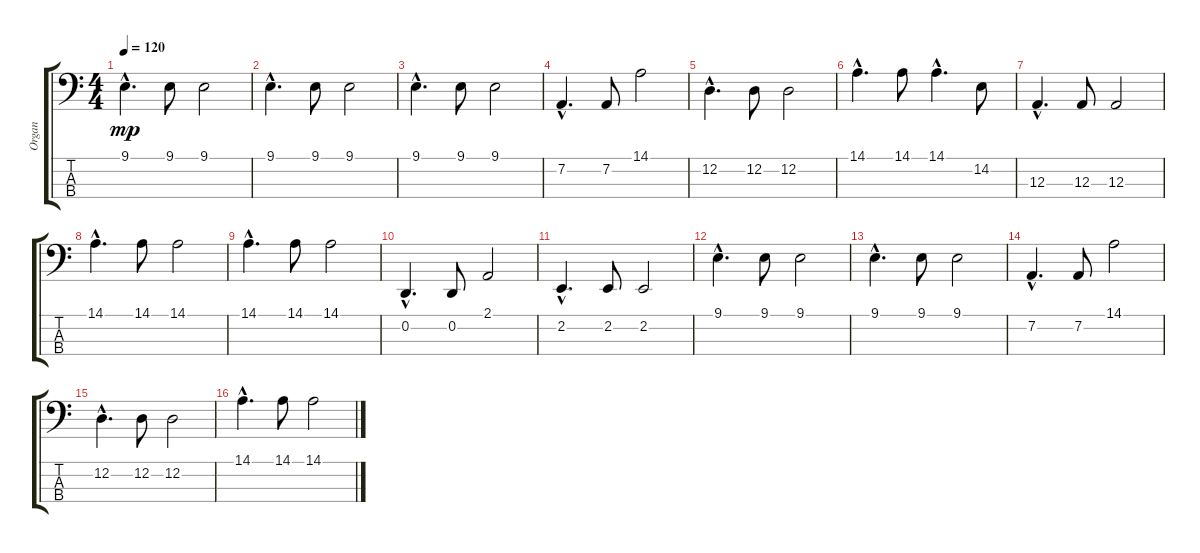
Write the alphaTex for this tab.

\track ("Organ" "Organ") {instrument percussiveorgan}
\staff {score tabs}
\tuning (G2 D2 A1 E1) {hide}
\ts (4 4)
\tempo 120
\clef f4
\ks c
9.1{hac}.4{d dy mp} 9.1.8 9.1.2 |
9.1{hac}.4{d} 9.1.8 9.1.2 |
9.1{hac}.4{d} 9.1.8 9.1.2 |
7.2{hac}.4{d} 7.2.8 14.1.2 |
12.2{hac}.4{d} 12.2.8 12.2.2 |
14.1{hac}.4{d} 14.1.8 14.1{hac}.4{d} 14.2.8 |
12.3{hac}.4{d} 12.3.8 12.3.2 |
14.1{hac}.4{d} 14.1.8 14.1.2 |
14.1{hac}.4{d} 14.1.8 14.1.2 |
0.2{hac}.4{d} 0.2.8 2.1.2 |
2.2{hac}.4{d} 2.2.8 2.2.2 |
9.1{hac}.4{d} 9.1.8 9.1.2 |
9.1{hac}.4{d} 9.1.8 9.1.2 |
7.2{hac}.4{d} 7.2.8 14.1.2 |
12.2{hac}.4{d} 12.2.8 12.2.2 |
14.1{hac}.4{d} 14.1.8 14.1.2
